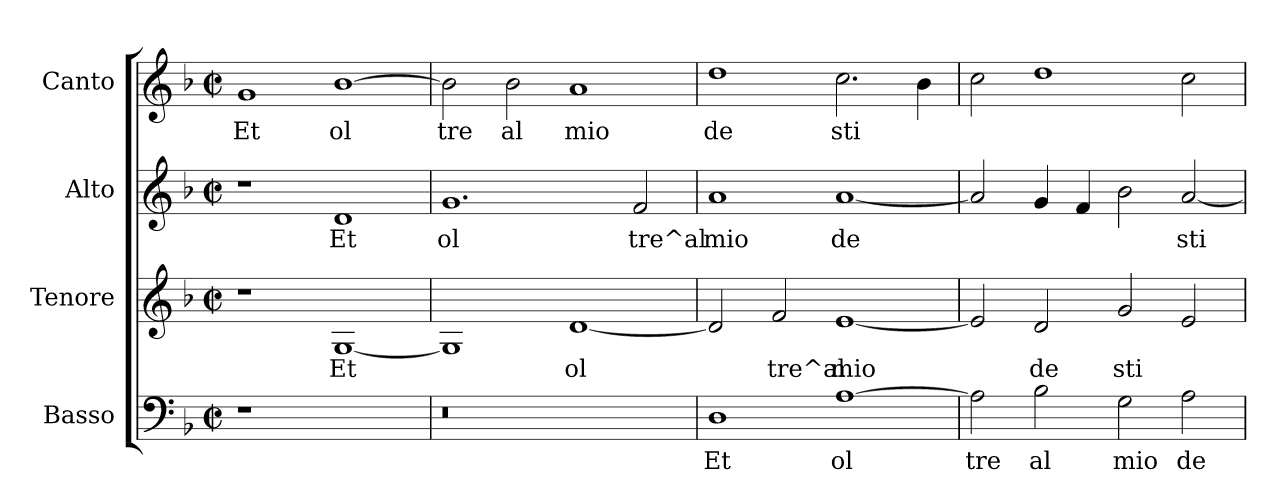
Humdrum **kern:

**kern	**text	**kern	**text	**kern	**text	**kern	**text
*part4	*part4	*part3	*part3	*part2	*part2	*part1	*part1
*staff4	*staff4	*staff3	*staff3	*staff2	*staff2	*staff1	*staff1
*I"Basso	*	*I"Tenore	*	*I"Alto	*	*I"Canto	*
!!LO:PB:g=z
*stria5	*	*stria5	*	*stria5	*	*stria5	*
*clefF4	*	*clefG2	*	*clefG2	*	*clefG2	*
*k[b-]	*	*k[b-]	*	*k[b-]	*	*k[b-]	*
*F:	*	*F:	*	*F:	*	*F:	*
*M2/2	*	*M2/2	*	*M2/2	*	*M2/2	*
*met(c|)	*	*met(c|)	*	*met(c|)	*	*met(c|)	*
=1	=1	=1	=1	=1	=1	=1	=1
!	!	!	!	!	!	!	!LO:LY:b:cj
1r	.	1r	.	1r	.	1g	Et
!	!	!	!LO:LY:b:cj	!	!LO:LY:b:cj	!	!LO:LY:b:cj
1ryy	.	[<1G	Et	1d	Et	[>1b-	ol
=2	=2	=2	=2	=2	=2	=2	=2
!	!	!	!LO:LY:b:cj	!	!LO:LY:b:cj	!	!LO:LY:b:cj
0r	.	1G]	.	1.g	ol	2b-\]	tre
!	!	!	!	!	!	!	!LO:LY:b:cj
.	.	.	.	.	.	2b-\	al
!	!	!	!LO:LY:b:cj	!	!	!	!LO:LY:b:cj
.	.	[<1d	ol	.	.	1a	mio
!	!	!	!	!	!LO:LY:b:cj	!	!
.	.	.	.	2f/	tre^al	.	.
=3	=3	=3	=3	=3	=3	=3	=3
!	!LO:LY:b:cj	!	!LO:LY:b:cj	!	!LO:LY:b:cj	!	!LO:LY:b:cj
1D	Et	2d/]	.	1a	mio	1dd	de
!	!	!	!LO:LY:b:cj	!	!	!	!
.	.	2f/	tre^al	.	.	.	.
!	!LO:LY:b:cj	!	!LO:LY:b:cj	!	!LO:LY:b:cj	!	!LO:LY:b:cj
[>1A	ol	[<1e	mio	[<1a	de	2.cc\	sti
!	!	!	!	!	!	!	!LO:LY:b:cj
.	.	.	.	.	.	4b-\	.
=4	=4	=4	=4	=4	=4	=4	=4
!	!LO:LY:b:cj	!	!LO:LY:b:cj	!	!LO:LY:b:cj	!	!LO:LY:b:cj
2A\]	tre	2e/]	.	2a/]	.	2cc\	.
!	!LO:LY:b:cj	!	!LO:LY:b:cj	!	!LO:LY:b:cj	!	!LO:LY:b:cj
2B-\	al	2d/	de	4g/	.	1dd	.
!	!	!	!	!	!LO:LY:b:cj	!	!
.	.	.	.	4f/	.	.	.
!	!LO:LY:b:cj	!	!LO:LY:b:cj	!	!LO:LY:b:cj	!	!
2G\	mio	2g/	sti	2b-\	.	.	.
!	!LO:LY:b:cj	!	!LO:LY:b:cj	!	!LO:LY:b:cj	!	!LO:LY:b:cj
2A\	de	2e/	.	[<2a/	sti	2cc\	.
=	=	=	=	=	=	=	=
*-	*-	*-	*-	*-	*-	*-	*-
